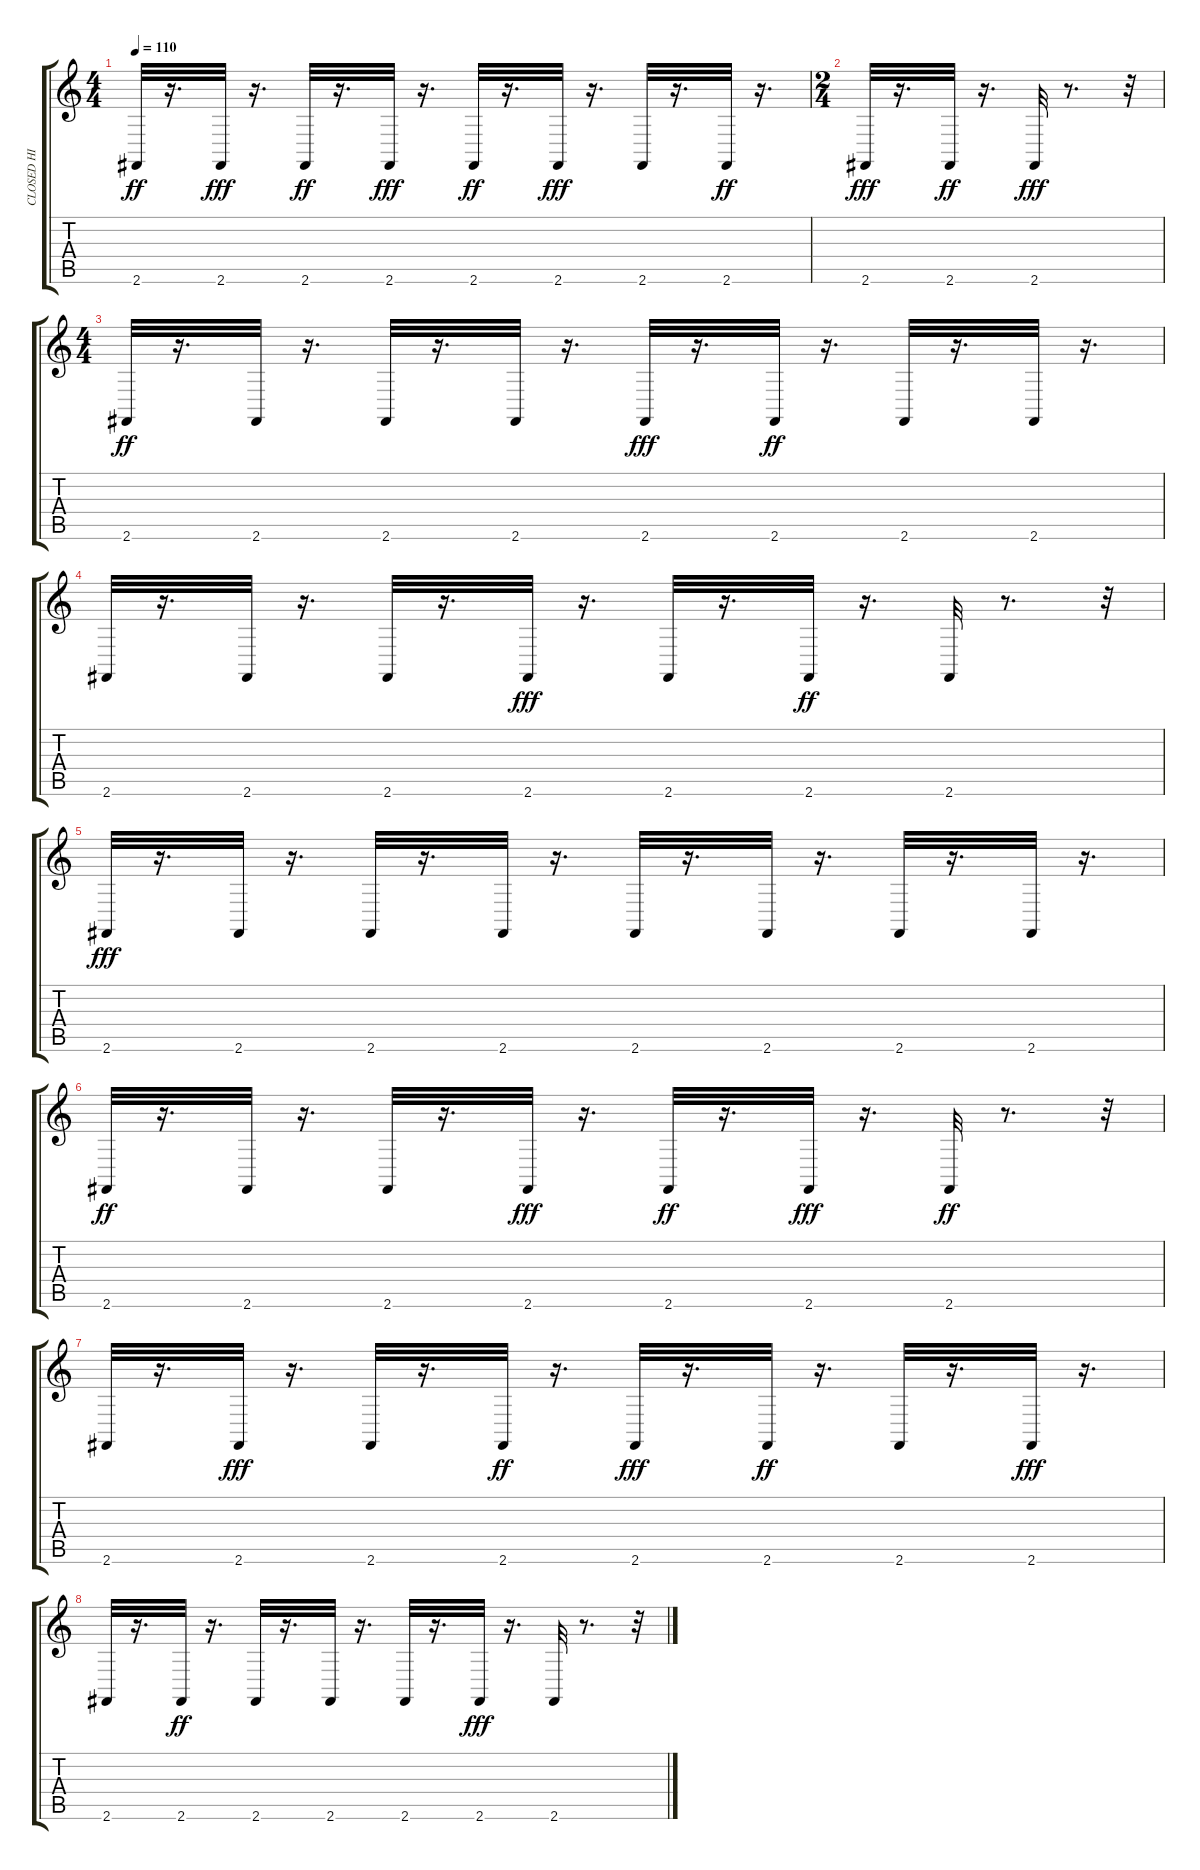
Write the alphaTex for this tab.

\track ("CLOSED HI HAT" "CLOSED HI ") {instrument tinklebell}
\staff {score tabs}
\tuning (E4 B3 G3 D3 A2 E2) {hide}
\ts (4 4)
\tempo 110
\clef g2
\ks c
2.6.32{dy ff} r.16{d} 2.6.32{dy fff} r.16{d} 2.6.32{dy ff} r.16{d} 2.6.32{dy fff} r.16{d} 2.6.32{dy ff} r.16{d} 2.6.32{dy fff} r.16{d} 2.6.32 r.16{d} 2.6.32{dy ff} r.16{d} |
\ts (2 4)
2.6.32{dy fff} r.16{d} 2.6.32{dy ff} r.16{d} 2.6.32{dy fff} r.8{d} r.32 |
\ts (4 4)
2.6.32{dy ff} r.16{d} 2.6.32 r.16{d} 2.6.32 r.16{d} 2.6.32 r.16{d} 2.6.32{dy fff} r.16{d} 2.6.32{dy ff} r.16{d} 2.6.32 r.16{d} 2.6.32 r.16{d} |
2.6.32 r.16{d} 2.6.32 r.16{d} 2.6.32 r.16{d} 2.6.32{dy fff} r.16{d} 2.6.32 r.16{d} 2.6.32{dy ff} r.16{d} 2.6.32 r.8{d} r.32 |
2.6.32{dy fff} r.16{d} 2.6.32 r.16{d} 2.6.32 r.16{d} 2.6.32 r.16{d} 2.6.32 r.16{d} 2.6.32 r.16{d} 2.6.32 r.16{d} 2.6.32 r.16{d} |
2.6.32{dy ff} r.16{d} 2.6.32 r.16{d} 2.6.32 r.16{d} 2.6.32{dy fff} r.16{d} 2.6.32{dy ff} r.16{d} 2.6.32{dy fff} r.16{d} 2.6.32{dy ff} r.8{d} r.32 |
2.6.32 r.16{d} 2.6.32{dy fff} r.16{d} 2.6.32 r.16{d} 2.6.32{dy ff} r.16{d} 2.6.32{dy fff} r.16{d} 2.6.32{dy ff} r.16{d} 2.6.32 r.16{d} 2.6.32{dy fff} r.16{d} |
2.6.32 r.16{d} 2.6.32{dy ff} r.16{d} 2.6.32 r.16{d} 2.6.32 r.16{d} 2.6.32 r.16{d} 2.6.32{dy fff} r.16{d} 2.6.32 r.8{d} r.32
